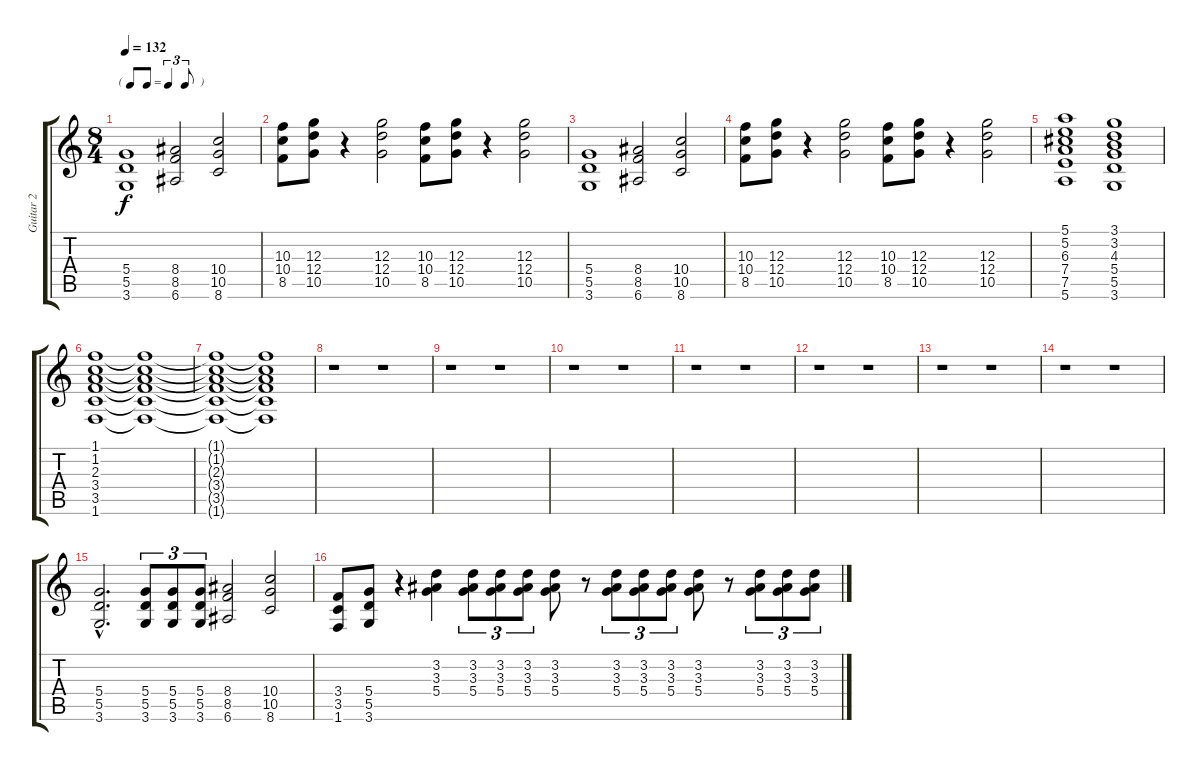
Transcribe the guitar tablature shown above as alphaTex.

\track ("Guitar 2" "Guitar 2") {instrument distortionguitar}
\staff {score tabs}
\tuning (E4 B3 G3 D3 A2 E2) {hide}
\ts (8 4)
\tf triplet8th
\tempo 132
\clef g2
\ks c
(5.4 5.5 3.6).1{dy f} (8.4 8.5 6.6).2 (10.4 10.5 8.6).2 |
(10.3 10.4 8.5).8 (12.3 12.4 10.5).8 r.4 (12.3 12.4 10.5).2 (10.3 10.4 8.5).8 (12.3 12.4 10.5).8 r.4 (12.3 12.4 10.5).2 |
(5.4 5.5 3.6).1 (8.4 8.5 6.6).2 (10.4 10.5 8.6).2 |
(10.3 10.4 8.5).8 (12.3 12.4 10.5).8 r.4 (12.3 12.4 10.5).2 (10.3 10.4 8.5).8 (12.3 12.4 10.5).8 r.4 (12.3 12.4 10.5).2 |
(5.1 5.2 6.3 7.4 7.5 5.6).1 (3.1 3.2 4.3 5.4 5.5 3.6).1 |
(1.1 1.2 2.3 3.4 3.5 1.6).1 (1.1{t} 1.2{t} 2.3{t} 3.4{t} 3.5{t} 1.6{t}).1 |
(1.1{t} 1.2{t} 2.3{t} 3.4{t} 3.5{t} 1.6{t}).1 (1.1{t} 1.2{t} 2.3{t} 3.4{t} 3.5{t} 1.6{t}).1 |
r.1 r.1 |
r.1 r.1 |
r.1 r.1 |
r.1 r.1 |
r.1 r.1 |
r.1 r.1 |
r.1 r.1 |
(5.4{hac} 5.5{hac} 3.6{hac}).2{d} (5.4 5.5 3.6).8{tu (3 2)} (5.4 5.5 3.6).8{tu (3 2)} (5.4 5.5 3.6).8{tu (3 2)} (8.4 8.5 6.6).2 (10.4 10.5 8.6).2 |
(3.4 3.5 1.6).8 (5.4 5.5 3.6).8 r.4 (3.2 3.3 5.4).4 (3.2 3.3 5.4).8{tu (3 2)} (3.2 3.3 5.4).8{tu (3 2)} (3.2 3.3 5.4).8{tu (3 2)} (3.2 3.3 5.4).8 r.8 (3.2 3.3 5.4).8{tu (3 2)} (3.2 3.3 5.4).8{tu (3 2)} (3.2 3.3 5.4).8{tu (3 2)} (3.2 3.3 5.4).8 r.8 (3.2 3.3 5.4).8{tu (3 2)} (3.2 3.3 5.4).8{tu (3 2)} (3.2 3.3 5.4).8{tu (3 2)}
